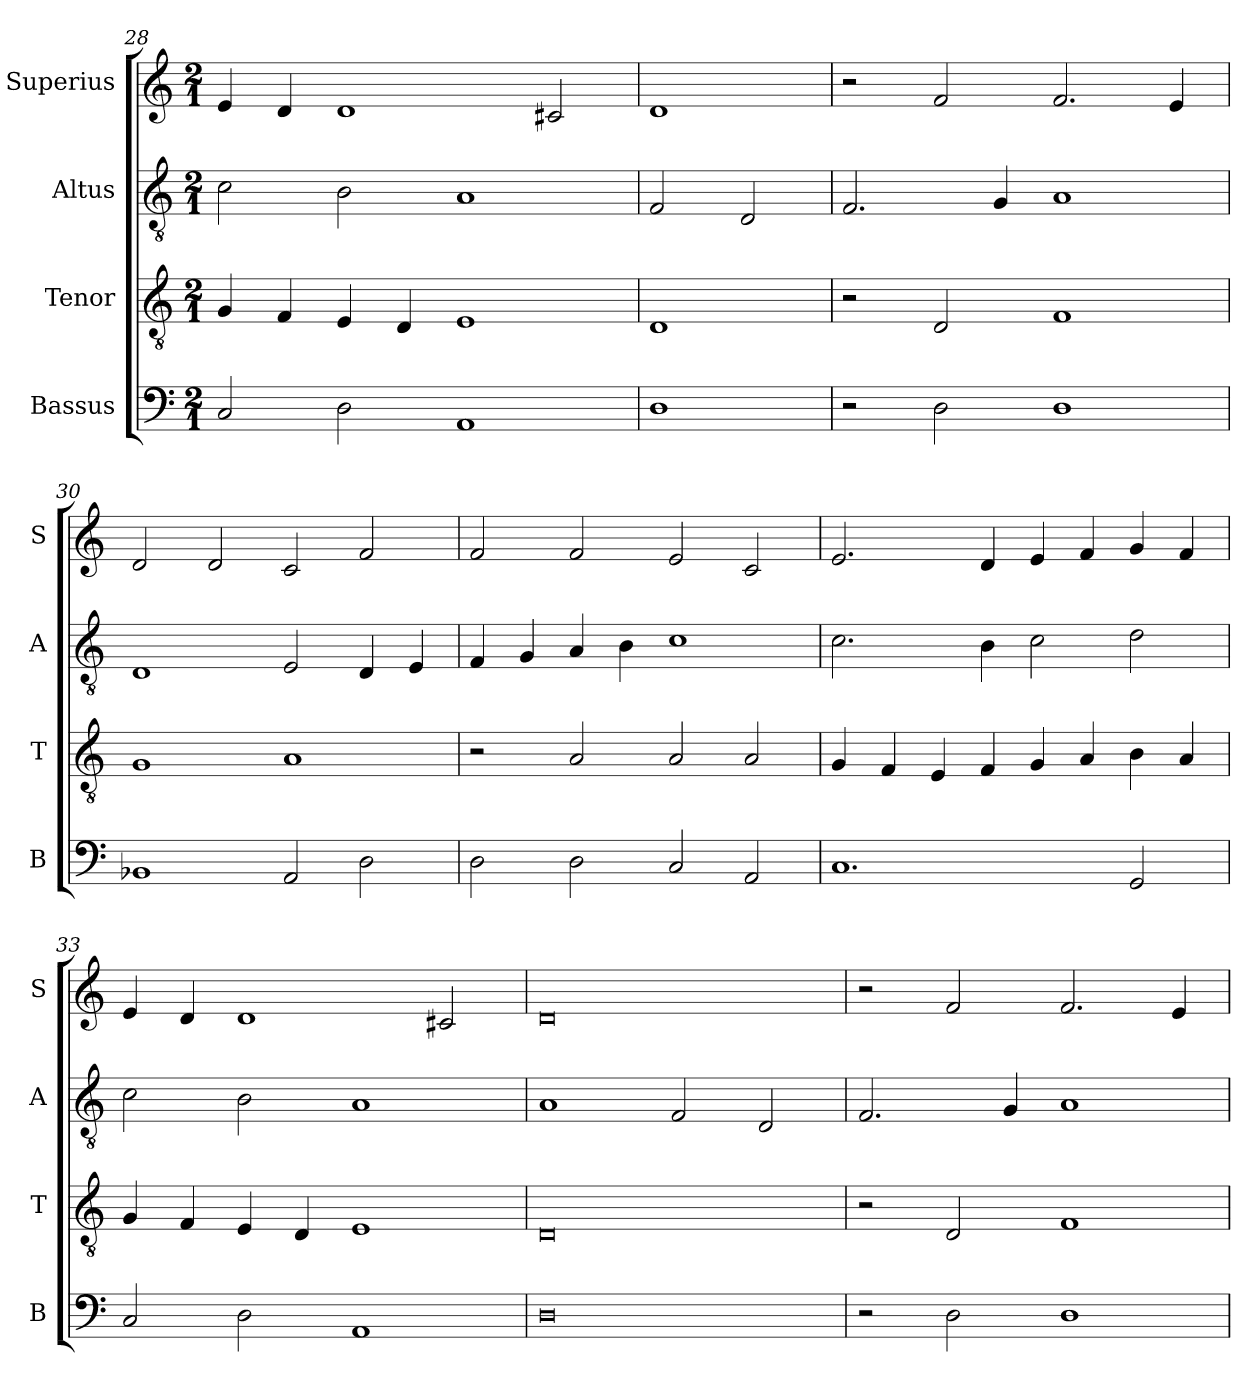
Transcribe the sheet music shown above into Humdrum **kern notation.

**kern	**kern	**kern	**kern
*part4	*part3	*part2	*part1
*staff4	*staff3	*staff2	*staff1
*I"Bassus	*I"Tenor	*I"Altus	*I"Superius
*I'B	*I'T	*I'A	*I'S
*clefF4	*clefGv2	*clefGv2	*clefG2
*k[]	*k[]	*k[]	*k[]
*C:	*C:	*C:	*C:
*M2/1	*M2/1	*M2/1	*M2/1
=28	=28	=28	=28
2C	4G	2c	4e
.	4F	.	4d
2D	4E	2B	1d
.	4D	.	.
1AA	1E	1A	.
.	.	.	2c#X
=	=	=	=
1D	1D	2F	1d
.	.	2D	.
=29	=29	=29	=29
2r	2r	2.F	2r
2D	2D	.	2f
.	.	4G	.
1D	1F	1A	2.f
.	.	.	4e
=30	=30	=30	=30
1BB-X	1G	1D	2d
.	.	.	2d
2AA	1A	2E	2c
2D	.	4D	2f
.	.	4E	.
=31	=31	=31	=31
2D	2r	4F	2f
.	.	4G	.
2D	2A	4A	2f
.	.	4B	.
2C	2A	1c	2e
2AA	2A	.	2c
=32	=32	=32	=32
1.C	4G	2.c	2.e
.	4F	.	.
.	4E	.	.
.	4F	4B	4d
.	4G	2c	4e
.	4A	.	4f
2GG	4B	2d	4g
.	4A	.	4f
=33	=33	=33	=33
2C	4G	2c	4e
.	4F	.	4d
2D	4E	2B	1d
.	4D	.	.
1AA	1E	1A	.
.	.	.	2c#X
=34	=34	=34	=34
0D	0D	1A	0d
.	.	2F	.
.	.	2D	.
=35	=35	=35	=35
2r	2r	2.F	2r
2D	2D	.	2f
.	.	4G	.
1D	1F	1A	2.f
.	.	.	4e
=	=	=	=
*-	*-	*-	*-
